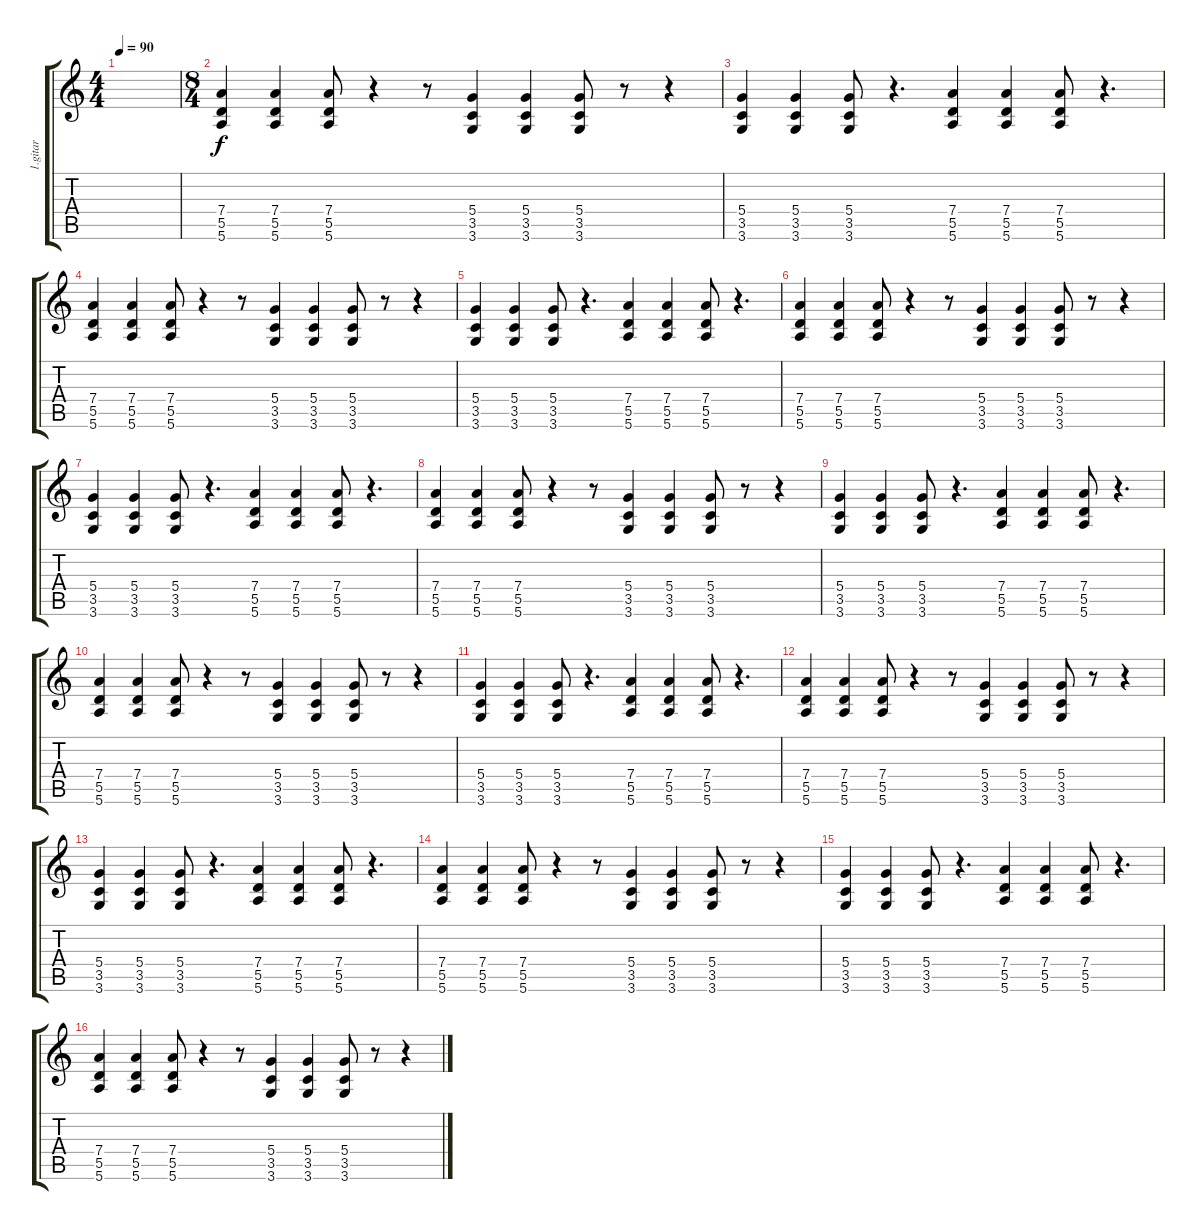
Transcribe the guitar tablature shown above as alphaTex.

\track ("1.gitar" "1.gitar") {instrument distortionguitar}
\staff {score tabs}
\tuning (E4 B3 G3 D3 A2 E2) {hide}
\ts (4 4)
\tempo 90
\clef g2
\ks c
|
\ts (8 4)
(7.4 5.5 5.6).4 (7.4 5.5 5.6).4 (7.4 5.5 5.6).8 r.4 r.8 (5.4 3.5 3.6).4 (5.4 3.5 3.6).4 (5.4 3.5 3.6).8 r.8 r.4 |
(5.4 3.5 3.6).4 (5.4 3.5 3.6).4 (5.4 3.5 3.6).8 r.4{d} (7.4 5.5 5.6).4 (7.4 5.5 5.6).4 (7.4 5.5 5.6).8 r.4{d} |
(7.4 5.5 5.6).4 (7.4 5.5 5.6).4 (7.4 5.5 5.6).8 r.4 r.8 (5.4 3.5 3.6).4 (5.4 3.5 3.6).4 (5.4 3.5 3.6).8 r.8 r.4 |
(5.4 3.5 3.6).4 (5.4 3.5 3.6).4 (5.4 3.5 3.6).8 r.4{d} (7.4 5.5 5.6).4 (7.4 5.5 5.6).4 (7.4 5.5 5.6).8 r.4{d} |
(7.4 5.5 5.6).4 (7.4 5.5 5.6).4 (7.4 5.5 5.6).8 r.4 r.8 (5.4 3.5 3.6).4 (5.4 3.5 3.6).4 (5.4 3.5 3.6).8 r.8 r.4 |
(5.4 3.5 3.6).4 (5.4 3.5 3.6).4 (5.4 3.5 3.6).8 r.4{d} (7.4 5.5 5.6).4 (7.4 5.5 5.6).4 (7.4 5.5 5.6).8 r.4{d} |
(7.4 5.5 5.6).4 (7.4 5.5 5.6).4 (7.4 5.5 5.6).8 r.4 r.8 (5.4 3.5 3.6).4 (5.4 3.5 3.6).4 (5.4 3.5 3.6).8 r.8 r.4 |
(5.4 3.5 3.6).4 (5.4 3.5 3.6).4 (5.4 3.5 3.6).8 r.4{d} (7.4 5.5 5.6).4 (7.4 5.5 5.6).4 (7.4 5.5 5.6).8 r.4{d} |
(7.4 5.5 5.6).4 (7.4 5.5 5.6).4 (7.4 5.5 5.6).8 r.4 r.8 (5.4 3.5 3.6).4 (5.4 3.5 3.6).4 (5.4 3.5 3.6).8 r.8 r.4 |
(5.4 3.5 3.6).4 (5.4 3.5 3.6).4 (5.4 3.5 3.6).8 r.4{d} (7.4 5.5 5.6).4 (7.4 5.5 5.6).4 (7.4 5.5 5.6).8 r.4{d} |
(7.4 5.5 5.6).4 (7.4 5.5 5.6).4 (7.4 5.5 5.6).8 r.4 r.8 (5.4 3.5 3.6).4 (5.4 3.5 3.6).4 (5.4 3.5 3.6).8 r.8 r.4 |
(5.4 3.5 3.6).4 (5.4 3.5 3.6).4 (5.4 3.5 3.6).8 r.4{d} (7.4 5.5 5.6).4 (7.4 5.5 5.6).4 (7.4 5.5 5.6).8 r.4{d} |
(7.4 5.5 5.6).4 (7.4 5.5 5.6).4 (7.4 5.5 5.6).8 r.4 r.8 (5.4 3.5 3.6).4 (5.4 3.5 3.6).4 (5.4 3.5 3.6).8 r.8 r.4 |
(5.4 3.5 3.6).4 (5.4 3.5 3.6).4 (5.4 3.5 3.6).8 r.4{d} (7.4 5.5 5.6).4 (7.4 5.5 5.6).4 (7.4 5.5 5.6).8 r.4{d} |
(7.4 5.5 5.6).4 (7.4 5.5 5.6).4 (7.4 5.5 5.6).8 r.4 r.8 (5.4 3.5 3.6).4 (5.4 3.5 3.6).4 (5.4 3.5 3.6).8 r.8 r.4
